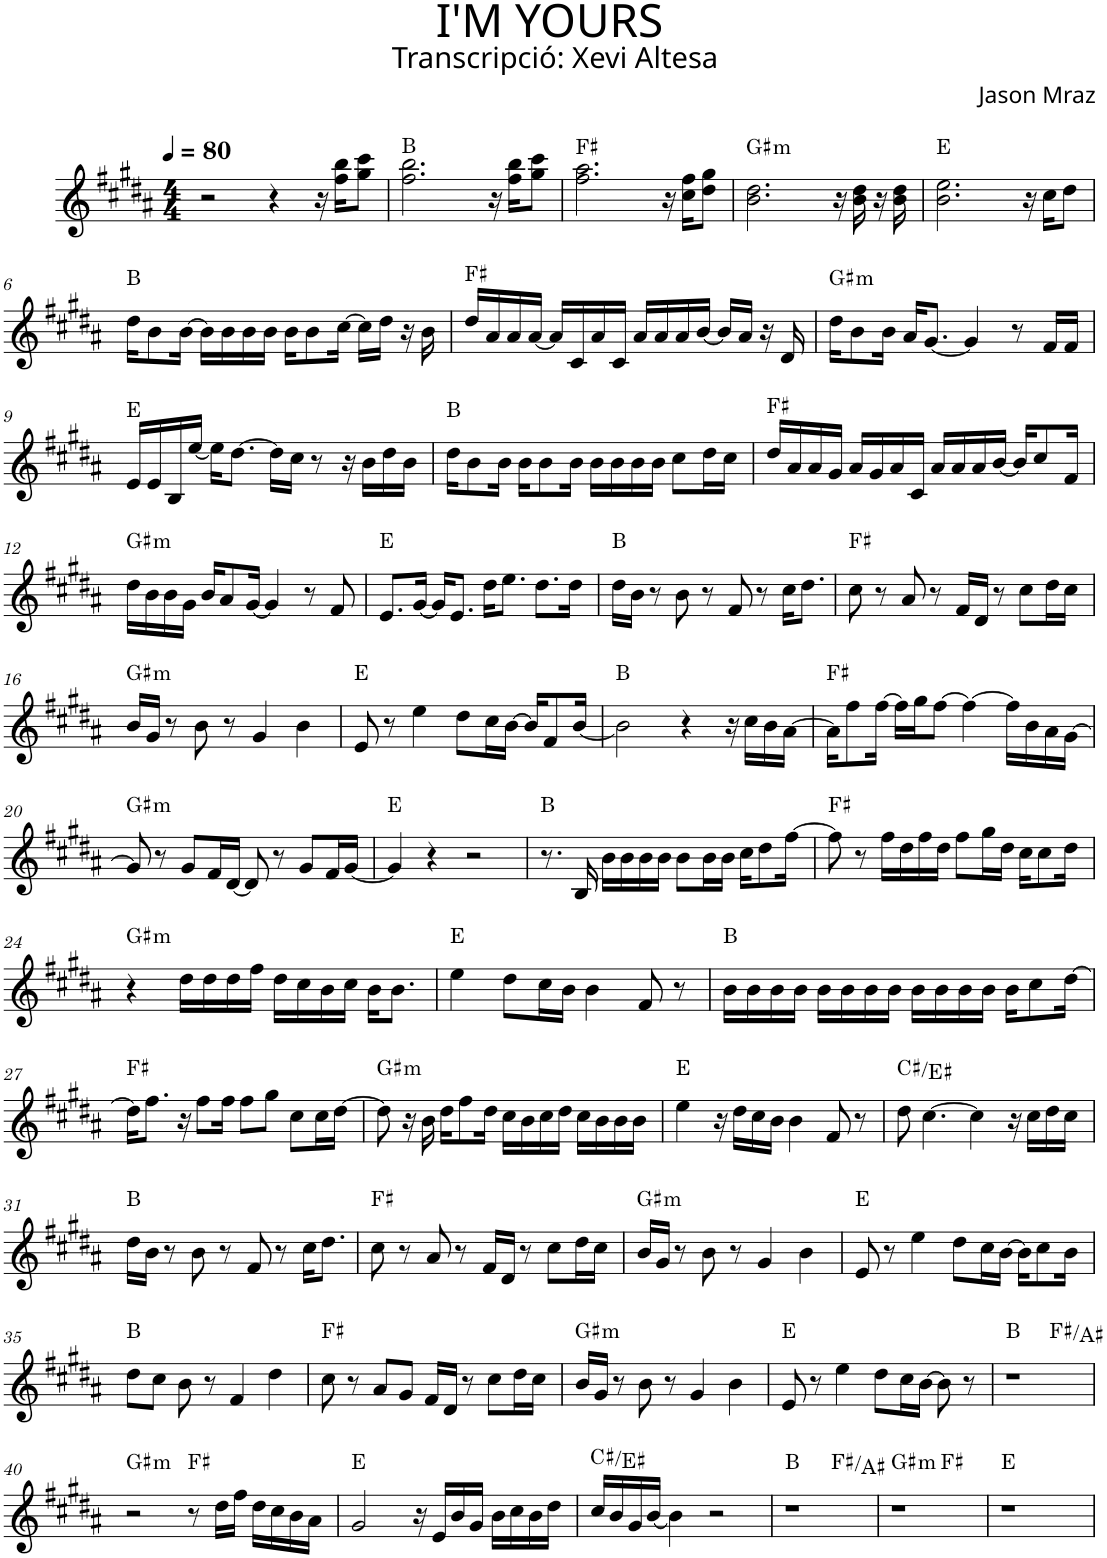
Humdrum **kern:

**kern	**harte
*part1	*part1
*staff1	*
*I"P1	*
*clefG2	*
*k[f#c#g#d#a#]	*
*B:	*
*M4/4	*
*MM80	*
=1	=1
2r	.
4r	.
16r	.
16ff#\ 16bb\KL	.
8gg#\ 8ccc#\J	.
=2	=2
2.ff#\ 2.bb\	B:maj
16r	.
16ff#\ 16bb\KL	.
8gg#\ 8ccc#\J	.
=3	=3
2.ff#\ 2.aa#\	F#:maj
16r	.
16cc#\ 16ff#\KL	.
8dd#\ 8gg#\J	.
=4	=4
!	!LO:H:kt=m
2.b\ 2.dd#\	G#:min
16r	.
16b\ 16dd#\	.
16r	.
16b\ 16dd#\	.
=5	=5
2.b\ 2.ee\	E:maj
16r	.
16cc#\KL	.
8dd#\J	.
!!LO:LB:g=z
=6	=6
16dd#\KL	B:maj
8b\	.
[>16b\Jk	.
16b\LL]	.
16b\	.
16b\	.
16b\JJ	.
16b\KL	.
8b\	.
[>16cc#\Jk	.
16cc#\LL]	.
16dd#\JJ	.
16r	.
16b\	.
=7	=7
16dd#/LL	F#:maj
16a#/	.
16a#/	.
[<16a#/JJ	.
16a#/LL]	.
16c#/	.
16a#/	.
16c#/JJ	.
16a#/LL	.
16a#/	.
16a#/	.
[<16b/JJ	.
16b/LL]	.
16a#/JJ	.
16r	.
16d#/	.
=8	=8
!	!LO:H:kt=m
16dd#\KL	G#:min
8b\	.
16b\Jk	.
16a#/KL	.
[<8.g#/J	.
4g#/]	.
8r	.
16f#/LL	.
16f#/JJ	.
!!LO:LB:g=z
=9	=9
16e/LL	E:maj
16e/	.
16B/	.
[<16ee/JJ	.
16ee\KL]	.
[>8.dd#\J	.
16dd#\LL]	.
16cc#\JJ	.
8r	.
16r	.
16b\LL	.
16dd#\	.
16b\JJ	.
=10	=10
16dd#\KL	B:maj
8b\	.
16b\Jk	.
16b\KL	.
8b\	.
16b\Jk	.
16b\LL	.
16b\	.
16b\	.
16b\JJ	.
8cc#\L	.
16dd#\L	.
16cc#\JJ	.
=11	=11
16dd#/LL	F#:maj
16a#/	.
16a#/	.
16g#/JJ	.
16a#/LL	.
16g#/	.
16a#/	.
16c#/JJ	.
16a#/LL	.
16a#/	.
16a#/	.
[<16b/JJ	.
16b/KL]	.
8cc#/	.
16f#/Jk	.
!!LO:LB:g=z
=12	=12
!	!LO:H:kt=m
16dd#\LL	G#:min
16b\	.
16b\	.
16g#\JJ	.
16b/KL	.
8a#/	.
[<16g#/Jk	.
4g#/]	.
8r	.
8f#/	.
=13	=13
8.e/L	E:maj
[<16g#/Jk	.
16g#/KL]	.
8.e/J	.
16dd#\KL	.
8.ee\J	.
8.dd#\L	.
16dd#\Jk	.
=14	=14
16dd#\LL	B:maj
16b\JJ	.
8r	.
8b\	.
8r	.
8f#/	.
8r	.
16cc#\KL	.
8.dd#\J	.
=15	=15
8cc#\	F#:maj
8r	.
8a#/	.
8r	.
16f#/LL	.
16d#/JJ	.
8r	.
8cc#\L	.
16dd#\L	.
16cc#\JJ	.
!!LO:LB:g=z
=16	=16
!	!LO:H:kt=m
16b/LL	G#:min
16g#/JJ	.
8r	.
8b\	.
8r	.
4g#/	.
4b\	.
=17	=17
8e/	E:maj
8r	.
4ee\	.
8dd#\L	.
16cc#\L	.
[>16b\JJ	.
16b/KL]	.
8f#/	.
[<16b/Jk	.
=18	=18
2b\]	B:maj
4r	.
16r	.
16cc#\LL	.
16b\	.
[>16a#\JJ	.
=19	=19
16a#\KL]	F#:maj
8ff#\	.
[>16ff#\Jk	.
16ff#\LL]	.
16gg#\J	.
[>8ff#\J	.
4ff#\_	.
16ff#\LL]	.
16b\	.
16a#\	.
[>16g#\JJ	.
!!LO:LB:g=z
=20	=20
!	!LO:H:kt=m
8g#/]	G#:min
8r	.
8g#/L	.
16f#/L	.
[<16d#/JJ	.
8d#/]	.
8r	.
8g#/L	.
16f#/L	.
[<16g#/JJ	.
=21	=21
4g#/]	E:maj
4r	.
2r	.
=22	=22
8.r	B:maj
16B/	.
16b\LL	.
16b\	.
16b\	.
16b\JJ	.
8b\L	.
16b\L	.
16b\JJ	.
16cc#\KL	.
8dd#\	.
[>16ff#\Jk	.
=23	=23
8ff#\]	F#:maj
8r	.
16ff#\LL	.
16dd#\	.
16ff#\	.
16dd#\JJ	.
8ff#\L	.
16gg#\L	.
16dd#\JJ	.
16cc#\KL	.
8cc#\	.
16dd#\Jk	.
!!LO:LB:g=z
=24	=24
!	!LO:H:kt=m
4r	G#:min
16dd#\LL	.
16dd#\	.
16dd#\	.
16ff#\JJ	.
16dd#\LL	.
16cc#\	.
16b\	.
16cc#\JJ	.
16b\KL	.
8.b\J	.
=25	=25
4ee\	E:maj
8dd#\L	.
16cc#\L	.
16b\JJ	.
4b\	.
8f#/	.
8r	.
=26	=26
16b\LL	B:maj
16b\	.
16b\	.
16b\JJ	.
16b\LL	.
16b\	.
16b\	.
16b\JJ	.
16b\LL	.
16b\	.
16b\	.
16b\JJ	.
16b\KL	.
8cc#\	.
[>16dd#\Jk	.
!!LO:LB:g=z
=27	=27
16dd#\KL]	F#:maj
8.ff#\J	.
16r	.
8ff#\L	.
16ff#\Jk	.
8ff#\L	.
8gg#\J	.
8cc#\L	.
16cc#\L	.
[>16dd#\JJ	.
=28	=28
!	!LO:H:kt=m
8dd#\]	G#:min
16r	.
16b\	.
16dd#\KL	.
8ff#\	.
16dd#\Jk	.
16cc#\LL	.
16b\	.
16cc#\	.
16dd#\JJ	.
16cc#\LL	.
16b\	.
16b\	.
16b\JJ	.
=29	=29
4ee\	E:maj
16r	.
16dd#\LL	.
16cc#\	.
16b\JJ	.
4b\	.
8f#/	.
8r	.
=30	=30
8dd#\	C#:maj/3
[>4.cc#\	.
4cc#\]	.
16r	.
16cc#\LL	.
16dd#\	.
16cc#\JJ	.
!!LO:LB:g=z
=31	=31
16dd#\LL	B:maj
16b\JJ	.
8r	.
8b\	.
8r	.
8f#/	.
8r	.
16cc#\KL	.
8.dd#\J	.
=32	=32
8cc#\	F#:maj
8r	.
8a#/	.
8r	.
16f#/LL	.
16d#/JJ	.
8r	.
8cc#\L	.
16dd#\L	.
16cc#\JJ	.
=33	=33
!	!LO:H:kt=m
16b/LL	G#:min
16g#/JJ	.
8r	.
8b\	.
8r	.
4g#/	.
4b\	.
=34	=34
8e/	E:maj
8r	.
4ee\	.
8dd#\L	.
16cc#\L	.
[>16b\JJ	.
16b\KL]	.
8cc#\	.
16b\Jk	.
!!LO:LB:g=z
=35	=35
8dd#\L	B:maj
8cc#\J	.
8b\	.
8r	.
4f#/	.
4dd#\	.
=36	=36
8cc#\	F#:maj
8r	.
8a#/L	.
8g#/J	.
16f#/LL	.
16d#/JJ	.
8r	.
8cc#\L	.
16dd#\L	.
16cc#\JJ	.
=37	=37
!	!LO:H:kt=m
16b/LL	G#:min
16g#/JJ	.
8r	.
8b\	.
8r	.
4g#/	.
4b\	.
=38	=38
8e/	E:maj
8r	.
4ee\	.
8dd#\L	.
16cc#\L	.
[>16b\JJ	.
8b\]	.
8r	.
=39	=39
*^	*
1r	2ryy	B:maj
.	2ryy	F#:maj/3
!!LO:LB:g=z	!!
=40	=40	=40
!	!	!LO:H:kt=m
*v	*v	*
2r	G#:min
8r	F#:maj
16dd#\LL	.
16ff#\JJ	.
16dd#\LL	.
16cc#\	.
16b\	.
16a#\JJ	.
=41	=41
2g#/	E:maj
16r	.
16e/LL	.
16b/	.
16g#/JJ	.
16b\LL	.
16cc#\	.
16b\	.
16dd#\JJ	.
=42	=42
16cc#/LL	C#:maj/3
16b/	.
16g#/	.
[<16b/JJ	.
4b\]	.
2r	.
=43	=43
*^	*
1r	2ryy	B:maj
.	2ryy	F#:maj/3
=44	=44	=44
!	!	!LO:H:kt=m
1r	2ryy	G#:min
.	2ryy	F#:maj
*v	*v	*
=45	=45
1r	E:maj
=	=
*-	*-
